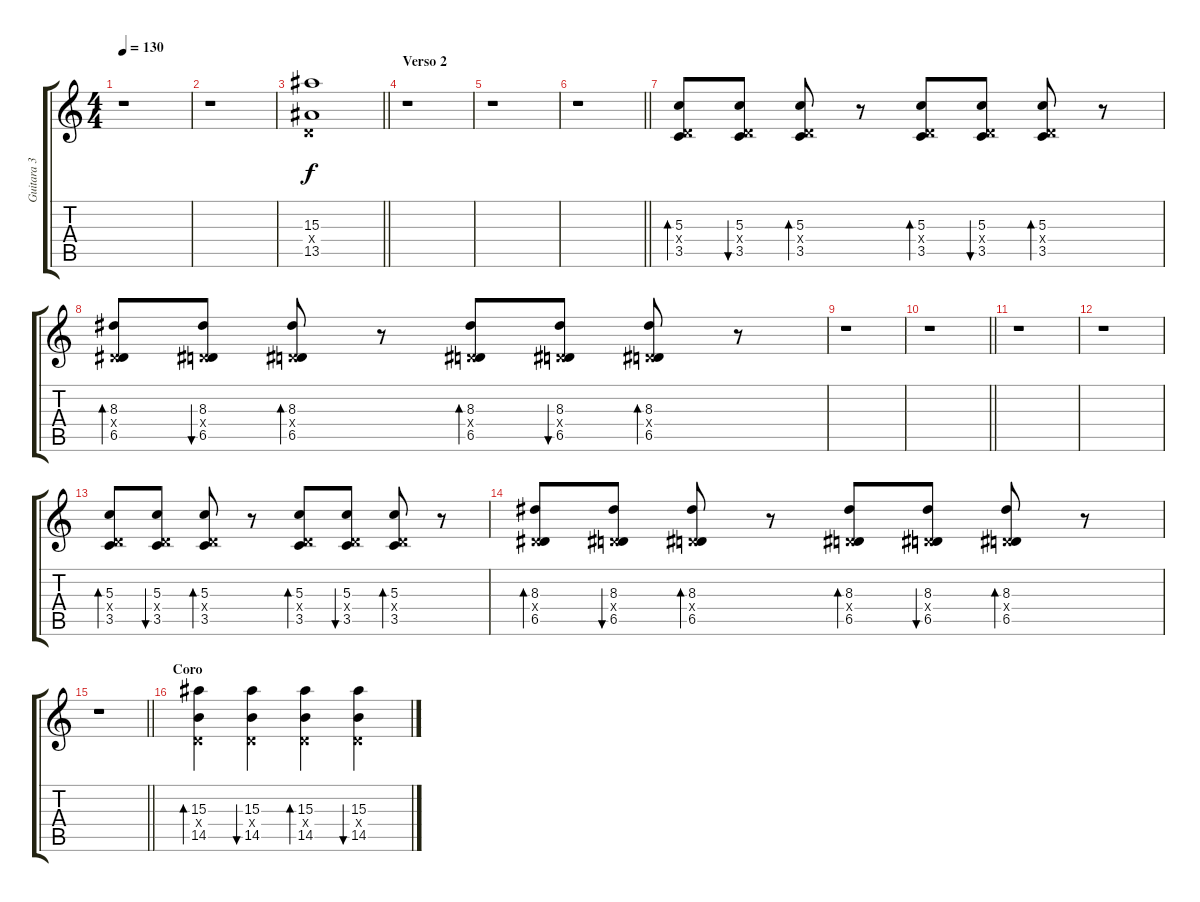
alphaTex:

\track ("Guitara 3" "Guitara 3") {instrument distortionguitar}
\staff {score tabs}
\tuning (E4 B3 G3 D3 A2 E2) {hide}
\ts (4 4)
\tempo 130
\clef g2
\ks c
r.1{dy f} |
r.1 |
\barLineRight lightlight
(15.3 0.4{x} 13.5).1 |
\section ("" "Verso 2")
r.1 |
r.1 |
\barLineRight lightlight
r.1 |
\section ("" "")
(5.3 0.4{x} 3.5).8{bd 60} (5.3 0.4{x} 3.5).8{bu 60} (5.3 0.4{x} 3.5).8{bd 60} r.8 (5.3 0.4{x} 3.5).8{bd 60} (5.3 0.4{x} 3.5).8{bu 60} (5.3 0.4{x} 3.5).8{bd 60} r.8 |
(8.3 0.4{x} 6.5).8{bd 60} (8.3 0.4{x} 6.5).8{bu 60} (8.3 0.4{x} 6.5).8{bd 60} r.8 (8.3 0.4{x} 6.5).8{bd 60} (8.3 0.4{x} 6.5).8{bu 60} (8.3 0.4{x} 6.5).8{bd 60} r.8 |
r.1 |
\barLineRight lightlight
r.1 |
r.1 |
r.1 |
(5.3 0.4{x} 3.5).8{bd 60} (5.3 0.4{x} 3.5).8{bu 60} (5.3 0.4{x} 3.5).8{bd 60} r.8 (5.3 0.4{x} 3.5).8{bd 60} (5.3 0.4{x} 3.5).8{bu 60} (5.3 0.4{x} 3.5).8{bd 60} r.8 |
(8.3 0.4{x} 6.5).8{bd 60} (8.3 0.4{x} 6.5).8{bu 60} (8.3 0.4{x} 6.5).8{bd 60} r.8 (8.3 0.4{x} 6.5).8{bd 60} (8.3 0.4{x} 6.5).8{bu 60} (8.3 0.4{x} 6.5).8{bd 60} r.8 |
\barLineRight lightlight
r.1 |
\section ("" "Coro")
(15.3 0.4{x} 14.5).4{bd 60} (15.3 0.4{x} 14.5).4{bu 60} (15.3 0.4{x} 14.5).4{bd 60} (15.3 0.4{x} 14.5).4{bu 60}
